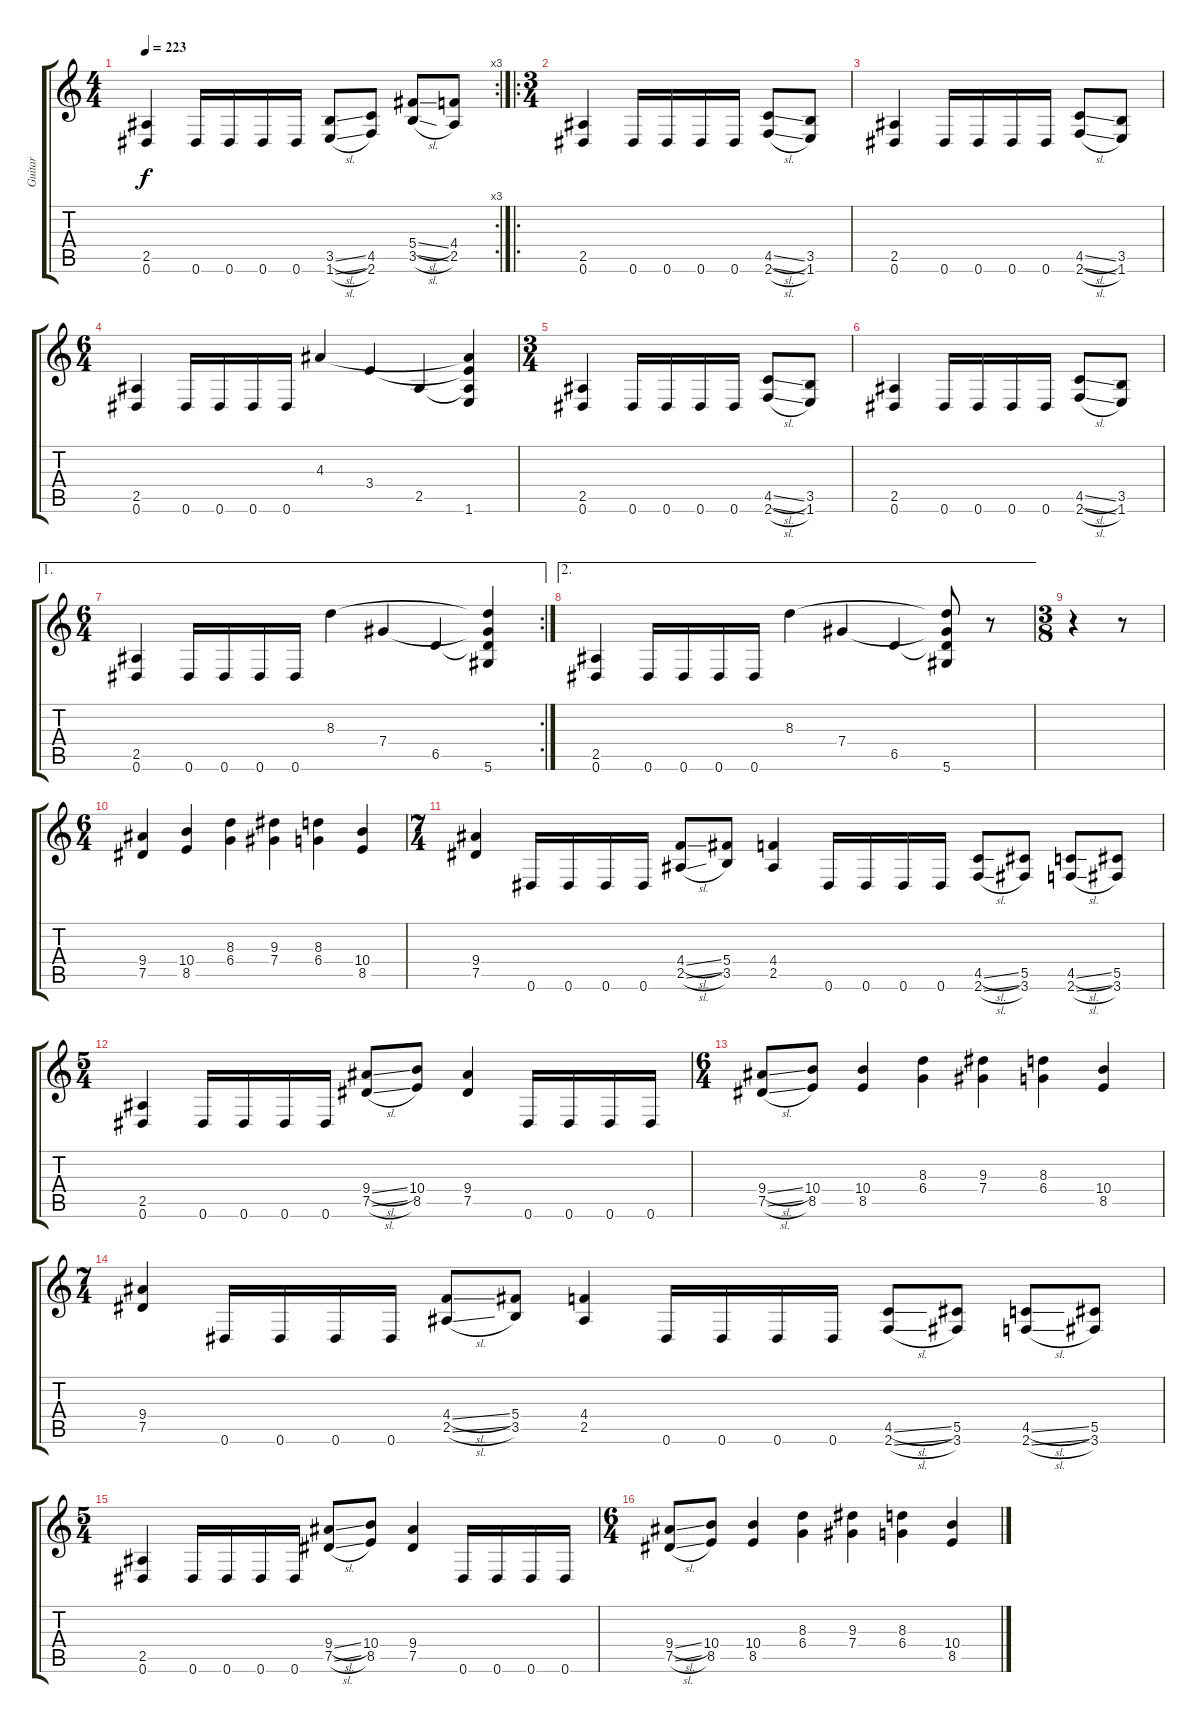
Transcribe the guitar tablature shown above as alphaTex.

\track ("Guitar" "Guitar") {instrument distortionguitar}
\staff {score tabs}
\tuning (Eb4 Bb3 Gb3 Db3 Ab2 Eb2) {hide}
\rc 3
\ts (4 4)
\tempo 223
\clef g2
\ks c
(2.5 0.6).4{dy f} 0.6.16 0.6.16 0.6.16 0.6.16 (3.5{sl} 1.6{sl}).8 (4.5 2.6).8 (5.4{sl} 3.5{sl}).8 (4.4 2.5).8 |
\ro
\ts (3 4)
(2.5 0.6).4 0.6.16 0.6.16 0.6.16 0.6.16 (4.5{sl} 2.6{sl}).8 (3.5 1.6).8 |
(2.5 0.6).4 0.6.16 0.6.16 0.6.16 0.6.16 (4.5{sl} 2.6{sl}).8 (3.5 1.6).8 |
\ts (6 4)
(2.5 0.6).4 0.6.16 0.6.16 0.6.16 0.6.16 4.3.4 3.4.4 2.5.4 (4.3{t} 3.4{t} 2.5{t} 1.6).4 |
\ts (3 4)
(2.5 0.6).4 0.6.16 0.6.16 0.6.16 0.6.16 (4.5{sl} 2.6{sl}).8 (3.5 1.6).8 |
(2.5 0.6).4 0.6.16 0.6.16 0.6.16 0.6.16 (4.5{sl} 2.6{sl}).8 (3.5 1.6).8 |
\ae 1
\rc 2
\ts (6 4)
(2.5 0.6).4 0.6.16 0.6.16 0.6.16 0.6.16 8.3.4 7.4.4 6.5.4 (8.3{t} 7.4{t} 6.5{t} 5.6).4 |
\ae 2
(2.5 0.6).4 0.6.16 0.6.16 0.6.16 0.6.16 8.3.4 7.4.4 6.5.4 (8.3{t} 7.4{t} 6.5{t} 5.6).8 r.8 |
\ts (3 8)
r.4 r.8 |
\ts (6 4)
(9.4 7.5).4 (10.4 8.5).4 (8.3 6.4).4 (9.3 7.4).4 (8.3 6.4).4 (10.4 8.5).4 |
\ts (7 4)
(9.4 7.5).4 0.6.16 0.6.16 0.6.16 0.6.16 (4.4{sl} 2.5{sl}).8 (5.4 3.5).8 (4.4 2.5).4 0.6.16 0.6.16 0.6.16 0.6.16 (4.5{sl} 2.6{sl}).8 (5.5 3.6).8 (4.5{sl} 2.6{sl}).8 (5.5 3.6).8 |
\ts (5 4)
(2.5 0.6).4 0.6.16 0.6.16 0.6.16 0.6.16 (9.4{sl} 7.5{sl}).8 (10.4 8.5).8 (9.4 7.5).4 0.6.16 0.6.16 0.6.16 0.6.16 |
\ts (6 4)
(9.4{sl} 7.5{sl}).8 (10.4 8.5).8 (10.4 8.5).4 (8.3 6.4).4 (9.3 7.4).4 (8.3 6.4).4 (10.4 8.5).4 |
\ts (7 4)
(9.4 7.5).4 0.6.16 0.6.16 0.6.16 0.6.16 (4.4{sl} 2.5{sl}).8 (5.4 3.5).8 (4.4 2.5).4 0.6.16 0.6.16 0.6.16 0.6.16 (4.5{sl} 2.6{sl}).8 (5.5 3.6).8 (4.5{sl} 2.6{sl}).8 (5.5 3.6).8 |
\ts (5 4)
(2.5 0.6).4 0.6.16 0.6.16 0.6.16 0.6.16 (9.4{sl} 7.5{sl}).8 (10.4 8.5).8 (9.4 7.5).4 0.6.16 0.6.16 0.6.16 0.6.16 |
\ts (6 4)
(9.4{sl} 7.5{sl}).8 (10.4 8.5).8 (10.4 8.5).4 (8.3 6.4).4 (9.3 7.4).4 (8.3 6.4).4 (10.4 8.5).4
